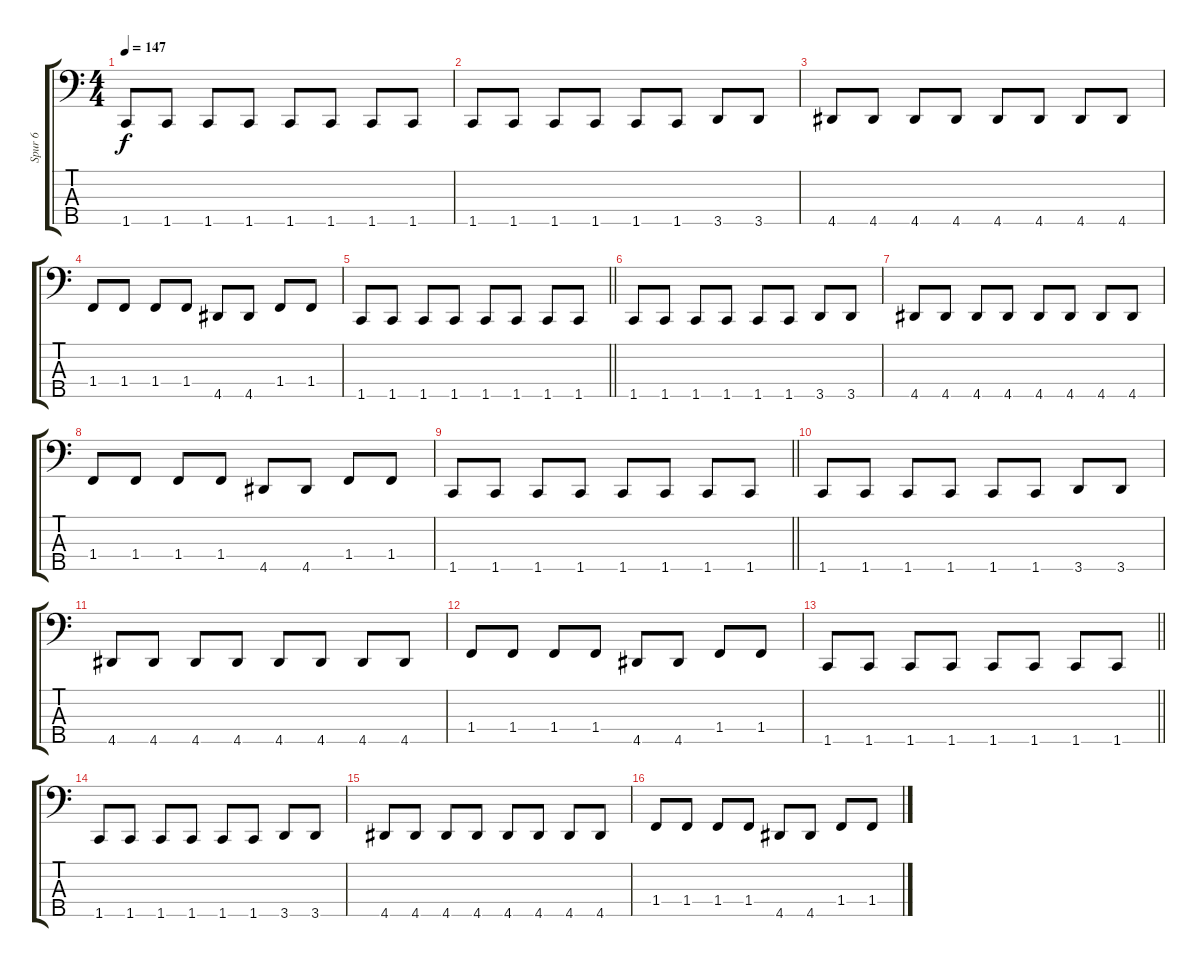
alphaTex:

\track ("Spur 6" "Spur 6") {instrument electricbassfinger}
\staff {score tabs}
\tuning (G2 D2 A1 E1 B0) {hide}
\ts (4 4)
\tempo 147
\clef f4
\ks c
1.5.8{dy f} 1.5.8 1.5.8 1.5.8 1.5.8 1.5.8 1.5.8 1.5.8 |
1.5.8 1.5.8 1.5.8 1.5.8 1.5.8 1.5.8 3.5.8 3.5.8 |
4.5.8 4.5.8 4.5.8 4.5.8 4.5.8 4.5.8 4.5.8 4.5.8 |
1.4.8 1.4.8 1.4.8 1.4.8 4.5.8 4.5.8 1.4.8 1.4.8 |
\barLineRight lightlight
1.5.8 1.5.8 1.5.8 1.5.8 1.5.8 1.5.8 1.5.8 1.5.8 |
1.5.8 1.5.8 1.5.8 1.5.8 1.5.8 1.5.8 3.5.8 3.5.8 |
4.5.8 4.5.8 4.5.8 4.5.8 4.5.8 4.5.8 4.5.8 4.5.8 |
1.4.8 1.4.8 1.4.8 1.4.8 4.5.8 4.5.8 1.4.8 1.4.8 |
\barLineRight lightlight
1.5.8 1.5.8 1.5.8 1.5.8 1.5.8 1.5.8 1.5.8 1.5.8 |
1.5.8 1.5.8 1.5.8 1.5.8 1.5.8 1.5.8 3.5.8 3.5.8 |
4.5.8 4.5.8 4.5.8 4.5.8 4.5.8 4.5.8 4.5.8 4.5.8 |
1.4.8 1.4.8 1.4.8 1.4.8 4.5.8 4.5.8 1.4.8 1.4.8 |
\barLineRight lightlight
1.5.8 1.5.8 1.5.8 1.5.8 1.5.8 1.5.8 1.5.8 1.5.8 |
1.5.8 1.5.8 1.5.8 1.5.8 1.5.8 1.5.8 3.5.8 3.5.8 |
4.5.8 4.5.8 4.5.8 4.5.8 4.5.8 4.5.8 4.5.8 4.5.8 |
1.4.8 1.4.8 1.4.8 1.4.8 4.5.8 4.5.8 1.4.8 1.4.8
